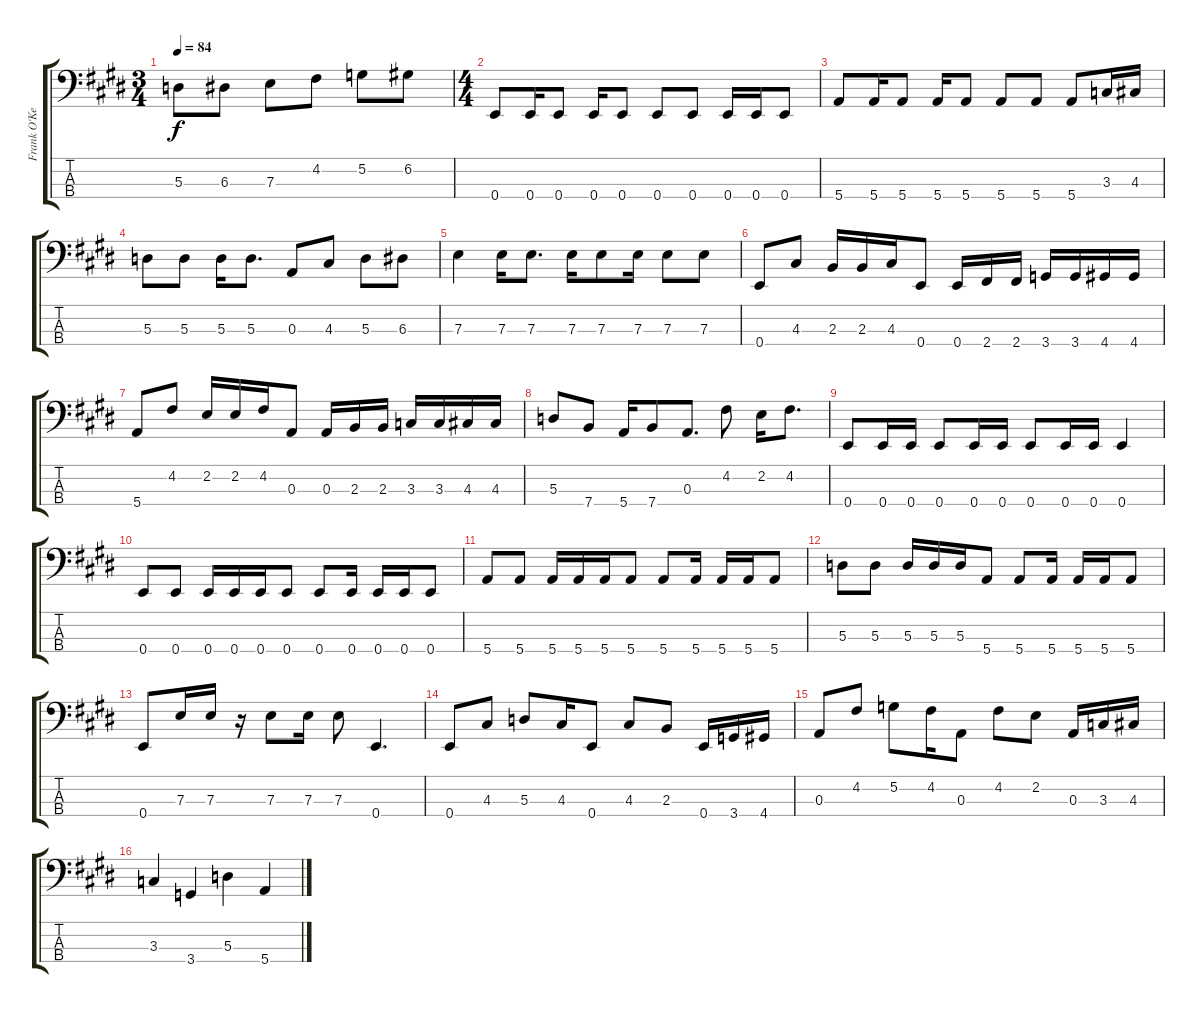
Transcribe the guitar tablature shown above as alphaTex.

\track ("Frank O'Keefe Bass" "Frank O'Ke") {instrument electricbassfinger}
\staff {score tabs}
\tuning (G2 D2 A1 E1) {hide}
\ts (3 4)
\tempo 84
\clef f4
\ks e
5.3.8{dy f} 6.3.8 7.3.8 4.2.8 5.2.8 6.2.8 |
\ts (4 4)
0.4.8 0.4.16 0.4.8 0.4.16 0.4.8 0.4.8 0.4.8 0.4.16 0.4.16 0.4.8 |
5.4.8 5.4.16 5.4.8 5.4.16 5.4.8 5.4.8 5.4.8 5.4.8 3.3.16 4.3.16 |
5.3.8 5.3.8 5.3.16 5.3.8{d} 0.3.8 4.3.8 5.3.8 6.3.8 |
7.3.4 7.3.16 7.3.8{d} 7.3.16 7.3.8 7.3.16 7.3.8 7.3.8 |
0.4.8 4.3.8 2.3.16 2.3.16 4.3.16 0.4.8 0.4.16 2.4.16 2.4.16 3.4.16 3.4.16 4.4.16 4.4.16 |
5.4.8 4.2.8 2.2.16 2.2.16 4.2.16 0.3.8 0.3.16 2.3.16 2.3.16 3.3.16 3.3.16 4.3.16 4.3.16 |
5.3.8 7.4.8 5.4.16 7.4.8 0.3.8{d} 4.2.8 2.2.16 4.2.8{d} |
0.4.8 0.4.16 0.4.16 0.4.8 0.4.16 0.4.16 0.4.8 0.4.16 0.4.16 0.4.4 |
0.4.8 0.4.8 0.4.16 0.4.16 0.4.16 0.4.8 0.4.8 0.4.16 0.4.16 0.4.16 0.4.8 |
5.4.8 5.4.8 5.4.16 5.4.16 5.4.16 5.4.8 5.4.8 5.4.16 5.4.16 5.4.16 5.4.8 |
5.3.8 5.3.8 5.3.16 5.3.16 5.3.16 5.4.8 5.4.8 5.4.16 5.4.16 5.4.16 5.4.8 |
0.4.8 7.3.16 7.3.16 r.16 7.3.8 7.3.16 7.3.8 0.4.4{d} |
0.4.8 4.3.8 5.3.8 4.3.16 0.4.8 4.3.8 2.3.8 0.4.16 3.4.16 4.4.16 |
0.3.8 4.2.8 5.2.8 4.2.16 0.3.8 4.2.8 2.2.8 0.3.16 3.3.16 4.3.16 |
3.3.4 3.4.4 5.3.4 5.4.4
